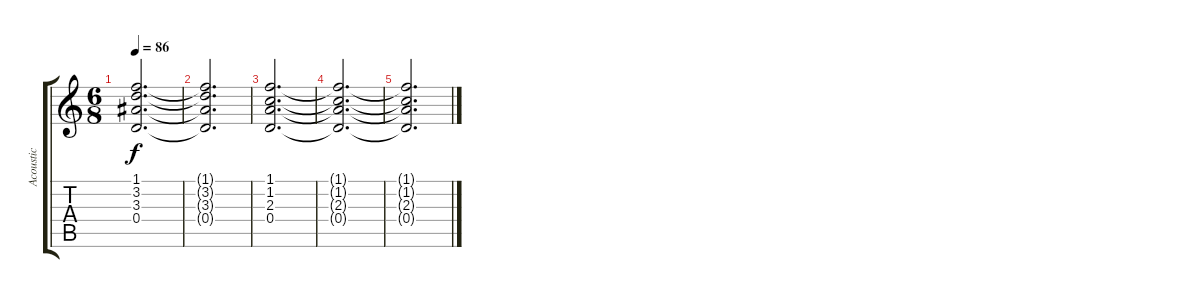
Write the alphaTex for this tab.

\track ("Acoustic" "Acoustic") {instrument acousticguitarsteel}
\staff {score tabs}
\tuning (E4 B3 G3 D3 A2 E2) {hide}
\ts (6 8)
\tempo 86
\clef g2
\ks c
(1.1{t} 3.2{t} 3.3{t} 0.4{t}).2{d dy f} |
(1.1{t} 3.2{t} 3.3{t} 0.4{t}).2{d} |
(1.1 1.2 2.3 0.4).2{d} |
(1.1{t} 1.2{t} 2.3{t} 0.4{t}).2{d} |
(1.1{t} 1.2{t} 2.3{t} 0.4{t}).2{d}
